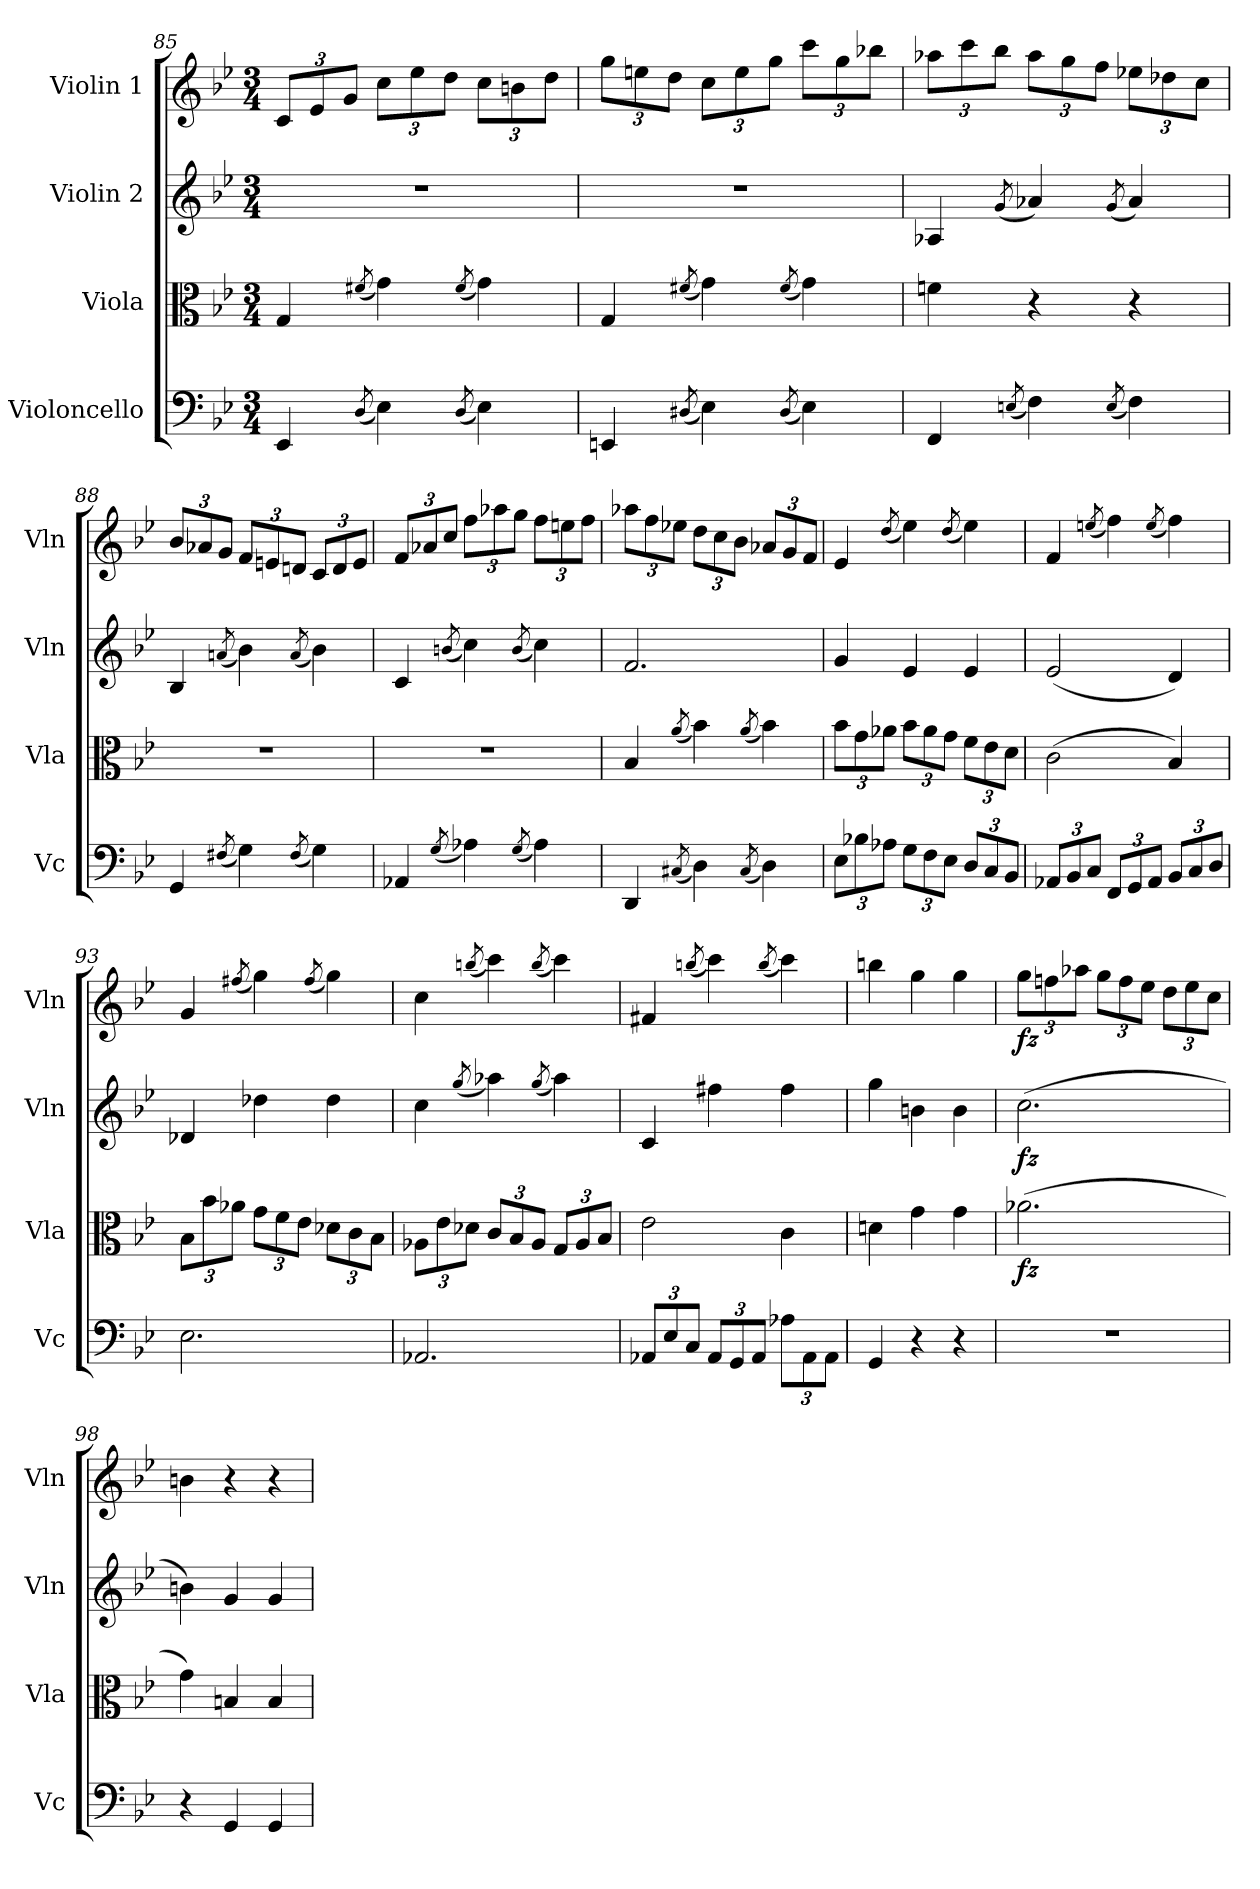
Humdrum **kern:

**kern	**kern	**dynam	**kern	**dynam	**kern	**dynam
*part4	*part3	*part3	*part2	*part2	*part1	*part1
*staff4	*staff3	*staff3	*staff2	*staff2	*staff1	*staff1
*I"Violoncello	*I"Viola	*	*I"Violin 2	*	*I"Violin 1	*
*I'Vc	*I'Vla	*	*I'Vln	*	*I'Vln	*
*clefF4	*clefC3	*	*clefG2	*	*clefG2	*
*k[b-e-]	*k[b-e-]	*	*k[b-e-]	*	*k[b-e-]	*
*M3/4	*M3/4	*	*M3/4	*	*M3/4	*
*	*	*	*	*	*Xbrackettup	*
=85	=85	=85	=85	=85	=85	=85
4EE-/	4G/	.	2.r	.	12c/L	.
.	.	.	.	.	12e-/	.
.	.	.	.	.	12g/J	.
(<8qD/	(<8qf#X/	.	.	.	.	.
4E-\)	4g\)	.	.	.	12cc\L	.
.	.	.	.	.	12ee-\	.
.	.	.	.	.	12dd\J	.
(<8qD/	(<8qf#/	.	.	.	.	.
4E-\)	4g\)	.	.	.	12cc\L	.
.	.	.	.	.	12bn\	.
.	.	.	.	.	12dd\J	.
=86	=86	=86	=86	=86	=86	=86
4EEn/	4G/	.	2.r	.	12gg\L	.
.	.	.	.	.	12een\	.
.	.	.	.	.	12dd\J	.
(<8qD#X/	(<8qf#X/	.	.	.	.	.
4E-\)	4g\)	.	.	.	12cc\L	.
.	.	.	.	.	12ee\	.
.	.	.	.	.	12gg\J	.
(<8qD#/	(<8qf#/	.	.	.	.	.
4E-\)	4g\)	.	.	.	12ccc\L	.
.	.	.	.	.	12gg\	.
.	.	.	.	.	12bb-X\J	.
=87	=87	=87	=87	=87	=87	=87
4FF/	4fn\	.	4A-X/	.	12aa-X\L	.
.	.	.	.	.	12ccc\	.
.	.	.	.	.	12bb-\J	.
(<8qEn/	.	.	(<8qg/	.	.	.
4F\)	4r	.	4a-X/)	.	12aa-\L	.
.	.	.	.	.	12gg\	.
.	.	.	.	.	12ff\J	.
(<8qE/	.	.	(<8qg/	.	.	.
4F\)	4r	.	4a-/)	.	12ee-X\L	.
.	.	.	.	.	12dd-X\	.
.	.	.	.	.	12cc\J	.
=88	=88	=88	=88	=88	=88	=88
4GG/	2.r	.	4B-/	.	12b-/L	.
.	.	.	.	.	12a-X/	.
.	.	.	.	.	12g/J	.
(<8qF#X/	.	.	(<8qan/	.	.	.
4G\)	.	.	4b-\)	.	12f/L	.
.	.	.	.	.	12en/	.
.	.	.	.	.	12dn/J	.
(<8qF#/	.	.	(<8qa/	.	.	.
4G\)	.	.	4b-\)	.	12c/L	.
.	.	.	.	.	12d/	.
.	.	.	.	.	12e/J	.
!!LO:LB:g=z
=89	=89	=89	=89	=89	=89	=89
4AA-X/	2.r	.	4c/	.	12f/L	.
.	.	.	.	.	12a-X/	.
.	.	.	.	.	12cc/J	.
(<8qG/	.	.	(<8qbn/	.	.	.
4A-X\)	.	.	4cc\)	.	12ff\L	.
.	.	.	.	.	12aa-X\	.
.	.	.	.	.	12gg\J	.
(<8qG/	.	.	(<8qb/	.	.	.
4A-\)	.	.	4cc\)	.	12ff\L	.
.	.	.	.	.	12een\	.
.	.	.	.	.	12ff\J	.
=90	=90	=90	=90	=90	=90	=90
4DD/	4B-/	.	2.f/	.	12aa-X\L	.
.	.	.	.	.	12ff\	.
.	.	.	.	.	12ee-X\J	.
(<8qC#X/	(<8qa/	.	.	.	.	.
4D\)	4b-\)	.	.	.	12dd\L	.
.	.	.	.	.	12cc\	.
.	.	.	.	.	12b-\J	.
(<8qC#/	(<8qa/	.	.	.	.	.
4D\)	4b-\)	.	.	.	12a-X/L	.
.	.	.	.	.	12g/	.
.	.	.	.	.	12f/J	.
=91	=91	=91	=91	=91	=91	=91
*Xbrackettup	*Xbrackettup	*	*	*	*	*
12E-\L	12b-\L	.	4g/	.	4e-/	.
12B-X\	12g\	.	.	.	.	.
12A-X\J	12a-X\J	.	.	.	.	.
.	.	.	.	.	(<8qdd/	.
12G\L	12b-\L	.	4e-/	.	4ee-\)	.
12F\	12a-\	.	.	.	.	.
12E-\J	12g\J	.	.	.	.	.
.	.	.	.	.	(<8qdd/	.
12D/L	12f\L	.	4e-/	.	4ee-\)	.
12C/	12e-\	.	.	.	.	.
12BB-/J	12d\J	.	.	.	.	.
=92	=92	=92	=92	=92	=92	=92
12AA-X/L	(>2c\	.	(<2e-/	.	4f/	.
12BB-/	.	.	.	.	.	.
12C/J	.	.	.	.	.	.
.	.	.	.	.	(<8qeen/	.
12FF/L	.	.	.	.	4ff\)	.
12GG/	.	.	.	.	.	.
12AA-/J	.	.	.	.	.	.
.	.	.	.	.	(<8qee/	.
12BB-/L	4B-/)	.	4d/)	.	4ff\)	.
12C/	.	.	.	.	.	.
12D/J	.	.	.	.	.	.
=93	=93	=93	=93	=93	=93	=93
2.E-\	12B-\L	.	4d-X/	.	4g/	.
.	12b-\	.	.	.	.	.
.	12a-X\J	.	.	.	.	.
.	.	.	.	.	(<8qff#X/	.
.	12g\L	.	4dd-X\	.	4gg\)	.
.	12f\	.	.	.	.	.
.	12e-\J	.	.	.	.	.
.	.	.	.	.	(<8qff#/	.
.	12d-X\L	.	4dd-\	.	4gg\)	.
.	12c\	.	.	.	.	.
.	12B-\J	.	.	.	.	.
!!LO:PB:g=z
=94	=94	=94	=94	=94	=94	=94
2.AA-X/	12A-X\L	.	4cc\	.	4cc\	.
.	12e-\	.	.	.	.	.
.	12d-X\J	.	.	.	.	.
.	.	.	(<8qgg/	.	(<8qbbn/	.
.	12c/L	.	4aa-X\)	.	4ccc\)	.
.	12B-/	.	.	.	.	.
.	12A-/J	.	.	.	.	.
.	.	.	(<8qgg/	.	(<8qbb/	.
.	12G/L	.	4aa-\)	.	4ccc\)	.
.	12A-/	.	.	.	.	.
.	12B-/J	.	.	.	.	.
=95	=95	=95	=95	=95	=95	=95
12AA-X/L	2e-\	.	4c/	.	4f#X/	.
12E-/	.	.	.	.	.	.
12C/J	.	.	.	.	.	.
.	.	.	.	.	(<8qbbn/	.
12AA-/L	.	.	4ff#X\	.	4ccc\)	.
12GG/	.	.	.	.	.	.
12AA-/J	.	.	.	.	.	.
.	.	.	.	.	(<8qbb/	.
12A-X\L	4c\	.	4ff#\	.	4ccc\)	.
12AA-\	.	.	.	.	.	.
12AA-\J	.	.	.	.	.	.
=96	=96	=96	=96	=96	=96	=96
4GG/	4dn\	.	4gg\	.	4bbn\	.
4r	4g\	.	4bn\	.	4gg\	.
4r	4g\	.	4b\	.	4gg\	.
=97	=97	=97	=97	=97	=97	=97
!	!	!LO:DY:b	!	!LO:DY:b	!	!LO:DY:b
2.r	(>2.a-X\	fz	(>2.cc\	fz	12gg\L	fz
.	.	.	.	.	12ffn\	.
.	.	.	.	.	12aa-X\J	.
.	.	.	.	.	12gg\L	.
.	.	.	.	.	12ff\	.
.	.	.	.	.	12ee-\J	.
.	.	.	.	.	12dd\L	.
.	.	.	.	.	12ee-\	.
.	.	.	.	.	12cc\J	.
=98	=98	=98	=98	=98	=98	=98
4r	4g\)	.	4bn\)	.	4bn\	.
4GG/	4Bn/	.	4g/	.	4r	.
4GG/	4B/	.	4g/	.	4r	.
=	=	=	=	=	=	=
*-	*-	*-	*-	*-	*-	*-
